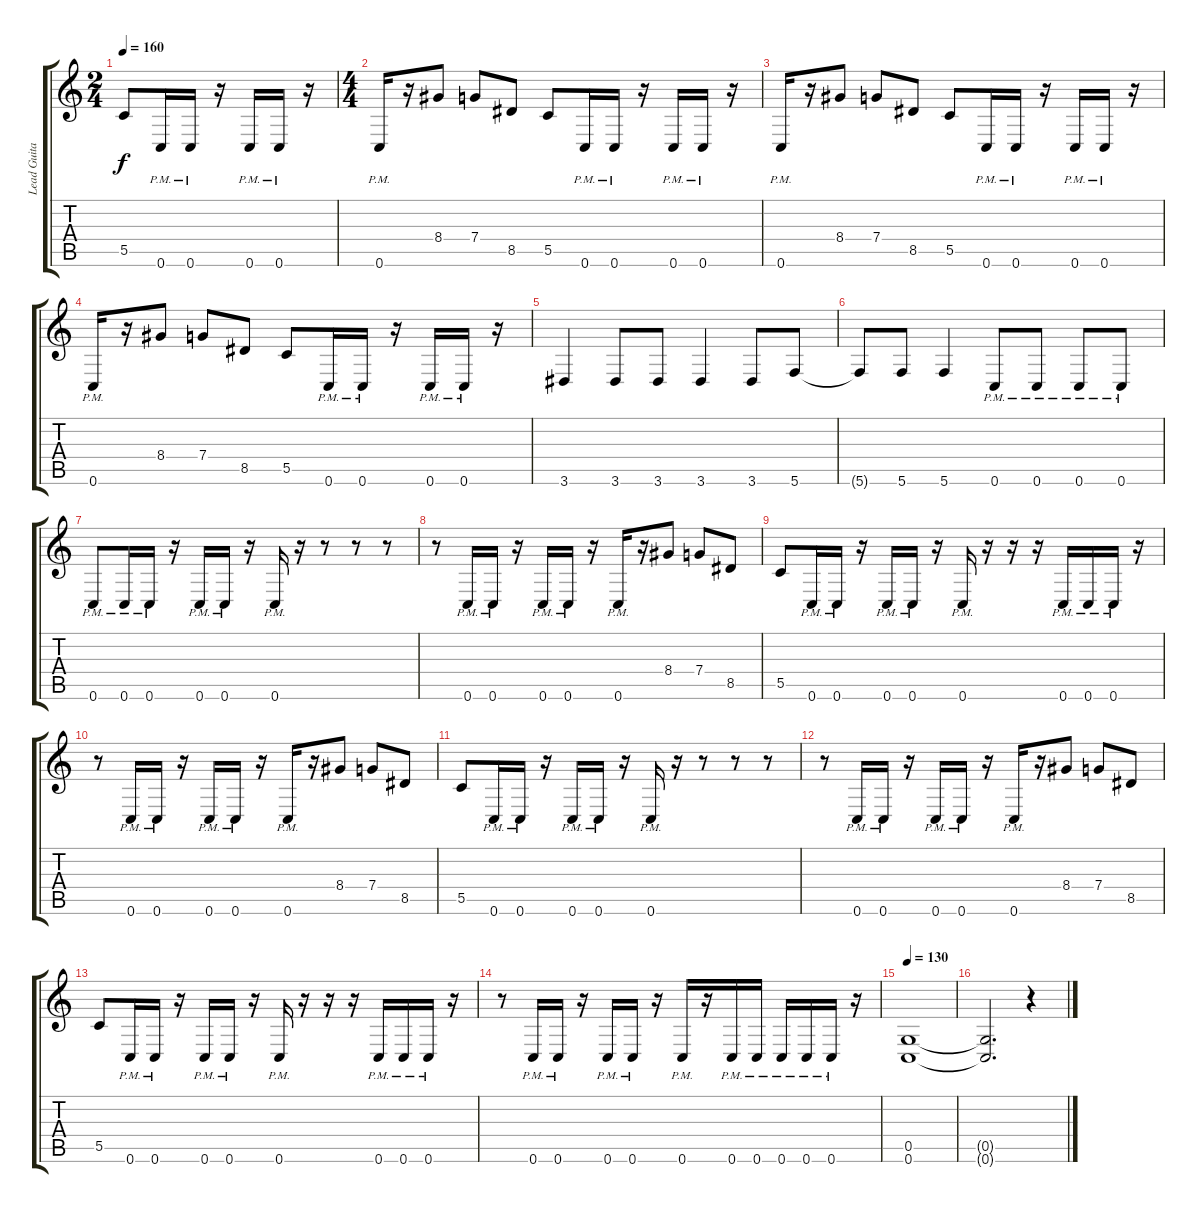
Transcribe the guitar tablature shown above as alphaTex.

\track ("Lead Guitar" "Lead Guita") {instrument distortionguitar}
\staff {score tabs}
\tuning (D4 A3 F3 C3 G2 C2) {hide}
\ts (2 4)
\tempo 160
\clef g2
\ks c
5.5.8{dy f} 0.6{pm}.16 0.6{pm}.16 r.16 0.6{pm}.16 0.6{pm}.16 r.16 |
\ts (4 4)
0.6{pm}.16 r.16 8.4.8 7.4.8 8.5.8 5.5.8 0.6{pm}.16 0.6{pm}.16 r.16 0.6{pm}.16 0.6{pm}.16 r.16 |
0.6{pm}.16 r.16 8.4.8 7.4.8 8.5.8 5.5.8 0.6{pm}.16 0.6{pm}.16 r.16 0.6{pm}.16 0.6{pm}.16 r.16 |
0.6{pm}.16 r.16 8.4.8 7.4.8 8.5.8 5.5.8 0.6{pm}.16 0.6{pm}.16 r.16 0.6{pm}.16 0.6{pm}.16 r.16 |
3.6.4 3.6.8 3.6.8 3.6.4 3.6.8 5.6.8 |
5.6{t}.8 5.6.8 5.6.4 0.6{pm}.8 0.6{pm}.8 0.6{pm}.8 0.6{pm}.8 |
0.6{pm}.8 0.6{pm}.16 0.6{pm}.16 r.16 0.6{pm}.16 0.6{pm}.16 r.16 0.6{pm}.16 r.16 r.8 r.8 r.8 |
r.8 0.6{pm}.16 0.6{pm}.16 r.16 0.6{pm}.16 0.6{pm}.16 r.16 0.6{pm}.16 r.16 8.4.8 7.4.8 8.5.8 |
5.5.8 0.6{pm}.16 0.6{pm}.16 r.16 0.6{pm}.16 0.6{pm}.16 r.16 0.6{pm}.16 r.16 r.16 r.16 0.6{pm}.16 0.6{pm}.16 0.6{pm}.16 r.16 |
r.8 0.6{pm}.16 0.6{pm}.16 r.16 0.6{pm}.16 0.6{pm}.16 r.16 0.6{pm}.16 r.16 8.4.8 7.4.8 8.5.8 |
5.5.8 0.6{pm}.16 0.6{pm}.16 r.16 0.6{pm}.16 0.6{pm}.16 r.16 0.6{pm}.16 r.16 r.8 r.8 r.8 |
r.8 0.6{pm}.16 0.6{pm}.16 r.16 0.6{pm}.16 0.6{pm}.16 r.16 0.6{pm}.16 r.16 8.4.8 7.4.8 8.5.8 |
5.5.8 0.6{pm}.16 0.6{pm}.16 r.16 0.6{pm}.16 0.6{pm}.16 r.16 0.6{pm}.16 r.16 r.16 r.16 0.6{pm}.16 0.6{pm}.16 0.6{pm}.16 r.16 |
r.8 0.6{pm}.16 0.6{pm}.16 r.16 0.6{pm}.16 0.6{pm}.16 r.16 0.6{pm}.16 r.16 0.6{pm}.16 0.6{pm}.16 0.6{pm}.16 0.6{pm}.16 0.6{pm}.16 r.16 |
\tempo 135
\tempo 130
(0.5 0.6).1 |
(0.5{t} 0.6{t}).2{d} r.4
